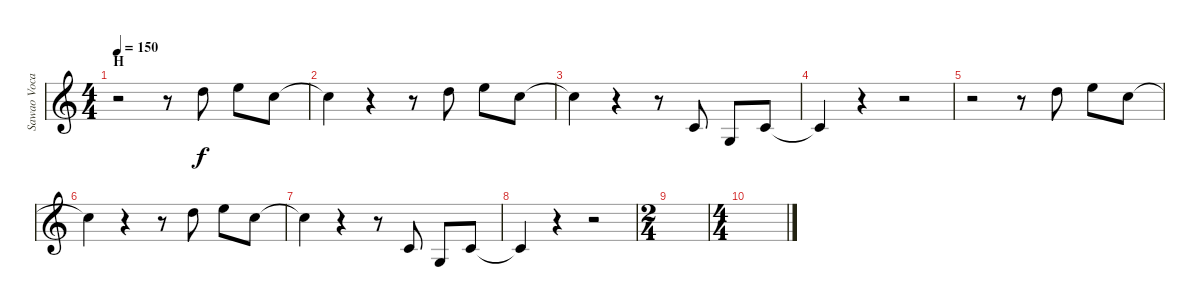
\track ("Sawao Vocal" "Sawao Voca") {instrument synthbrass1}
\staff {score}
\tuning (E4 B3 G3 D3 A2 E2) {hide}
\ts (4 4)
\section ("" "H")
\tempo 150
\clef g2
\ks c
r.2{dy f} r.8 10.1.8 12.1.8 8.1.8 |
8.1{t}.4 r.4 r.8 10.1.8 12.1.8 8.1.8 |
8.1{t}.4 r.4 r.8 1.2.8 0.3.8 1.2.8 |
1.2{t}.4 r.4 r.2 |
r.2 r.8 10.1.8 12.1.8 8.1.8 |
8.1{t}.4 r.4 r.8 10.1.8 12.1.8 8.1.8 |
8.1{t}.4 r.4 r.8 1.2.8 0.3.8 1.2.8 |
1.2{t}.4 r.4 r.2 |
\ts (2 4)
|
\ts (4 4)
